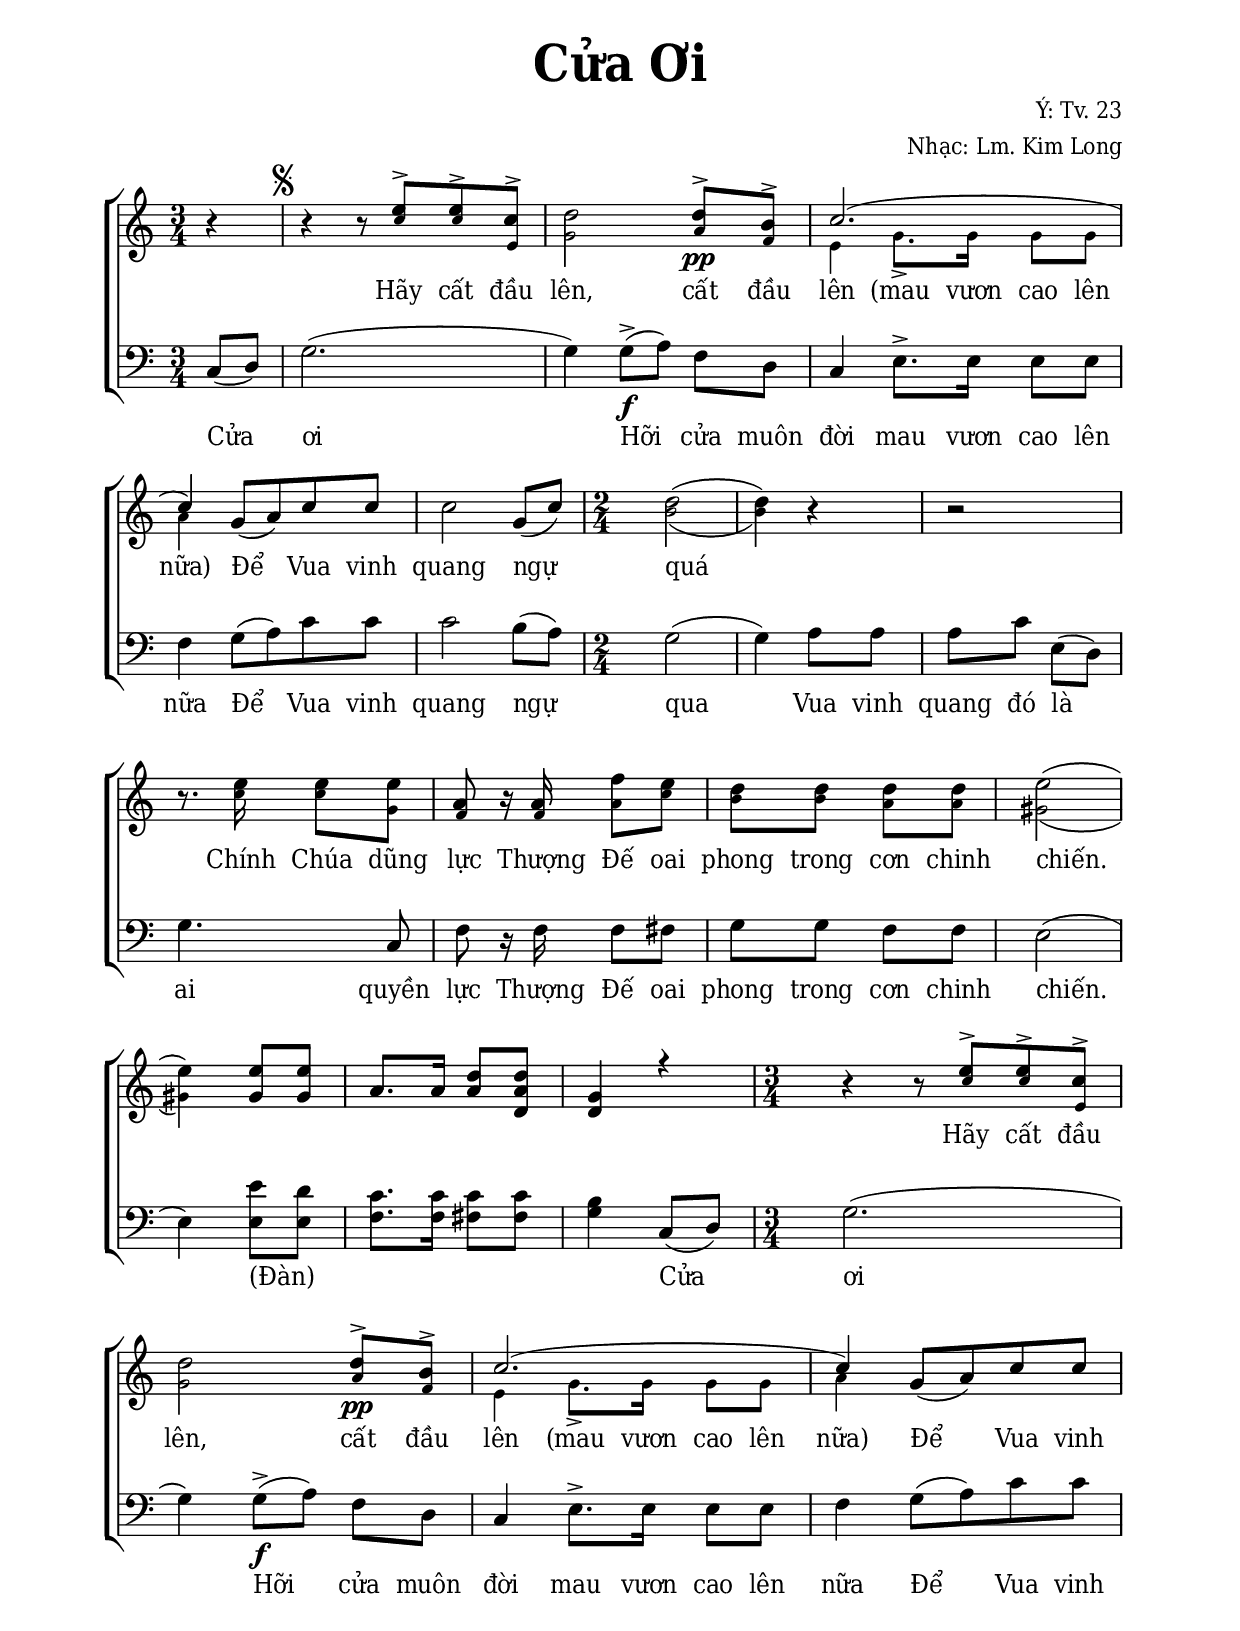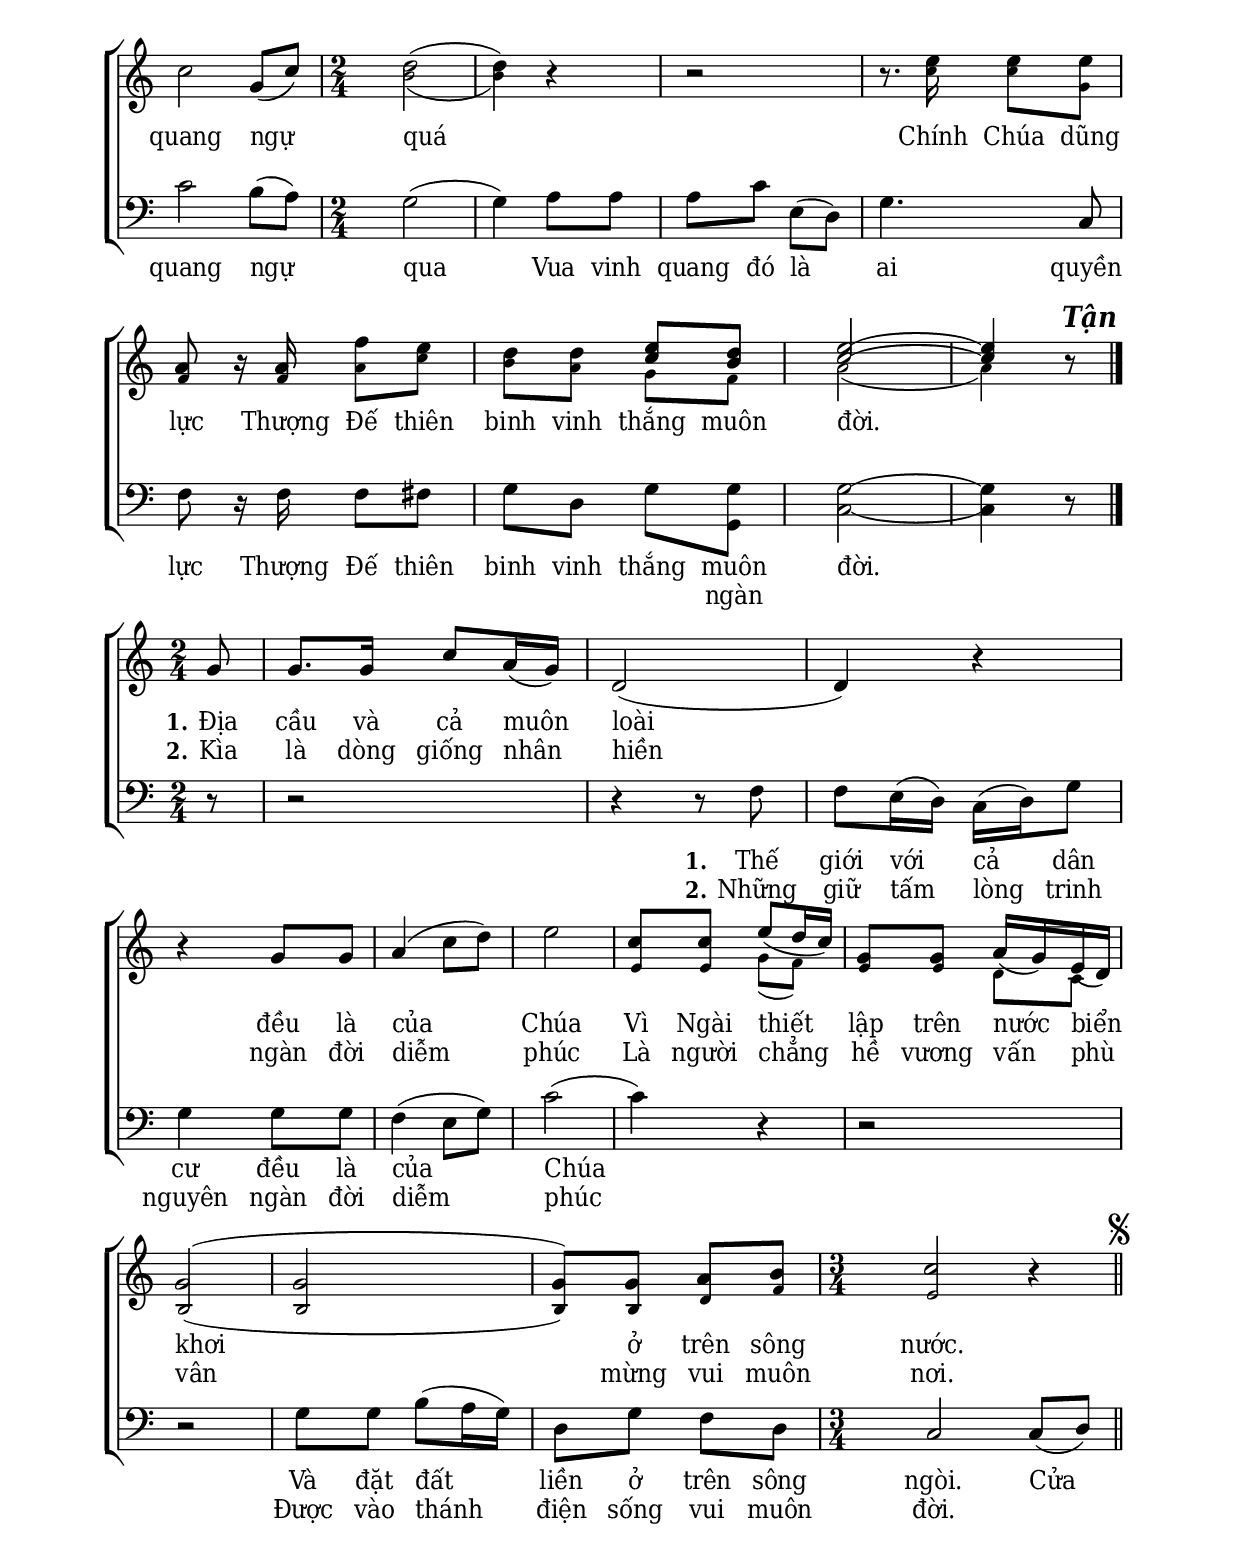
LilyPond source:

% Cài đặt chung
\version "2.22.1"
\include "english.ly"

\header {
  title = \markup { \fontsize #3 "Cửa Ơi" }
  composer = "Ý: Tv. 23"
  arranger = "Nhạc: Lm. Kim Long"
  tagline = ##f
}

% Nhạc điệp khúc
nhacDiepKhucSop = \relative c'' {
  \key c \major \time 3/4
  \partial 4 r4 |
  r4 r8 e ^> e ^> c ^> |
  d2 d8 ^> b ^> |
  c2. ( |
  c4) g8 _( a) c c |
  c2 g8 _( c) |
  
  \time 2/4
  d2 ^( |
  d4) r |
  r2 |
  r8. e16 e8 e |
  a, r16 a f'8 e |
  
  d8 d d d |
  e2 ^( |
  e4)
  <e gs,>8 <e gs,> |
  a,8. a16 <d a>8 <d a d,> |
  <g, d>4 r
  
  r4 r8 e' ^> e ^> c ^> |
  d2 d8 ^> b ^> |
  c2. ( |
  c4) g8 _( a) c c |
  c2 g8 _( c) |
  
  \time 2/4
  d2 ^( |
  d4) r |
  r2 |
  r8. e16 e8 e |
  a, r16 a f'8 e |
  
  %binh vinh
  d8 d <e c> <d b> |
  <c \=1( e \=2( >2 |
  <c \=1) e \=2) >4 r8
  \once  \override Score.RehearsalMark.self-alignment-X = #RIGHT
  \once \override Score.RehearsalMark.font-shape = #'italic
  \once \override Score.RehearsalMark.font-series = #'bold
  \mark "Tận"
}

nhacDiepKhucAlto = \relative c'' {
  \key c \major \time 3/4
  \partial 4 r4 |
  r4 r8 c c e, |
  g2 a8 _\pp f |
  e4 g8. _> g16 g8 g |
  a4 g8 _( a) c c |
  c2 g8 _( c) |
  
  b2 _( |
  b4) r |
  r2 |
  r8. c16 c8 g |
  f r16 f16 a8 c |
  
  b b a a |
  gs2 _( |
  gs4)
  
  \skip 4
  \skip 2
  \skip 2
  
  r4 r8 c c e, |
  g2 a8 _\pp f |
  e4 g8. _> g16 g8 g |
  a4 g8 _( a) c c |
  c2 g8 _( c) |
  
  b2 _( |
  b4) r |
  r2 |
  r8. c16 c8 g |
  f r16 f16 a8 c |
  
  b a g f |
  a2 ( |
  a4) r8
}

nhacDiepKhucBas = \relative c {
  \key c \major \time 3/4
  \partial 4 c8[( d)] |

  \once \override Score.RehearsalMark.font-size = #0.1
  \mark \markup { \musicglyph #"scripts.segno" }
  g2.( |
  g4) g8-> _\f ( [a]) f d |
  c4 e8. -> e16 e8 e |
  f4 g8( a) c c |
  c2 b8( a) |
  
  \time 2/4
  g2 ( |
  g4) a8 a |
  a c e,( d) |
  g4. c,8 |
  f r16 f f8 fs |
  
  g8 g f f |
  e2( |
  e4)
  
  <e' e,>8 <d e,> |
  <c f,>8. <c f,>16 <c fs,>8 <c fs,> |
  <b g>4
  c,8( d)
  
  \time 3/4
  g2.( |
  g4) g8-> _\f ( [a]) f d |
  c4 e8. -> e16 e8 e |
  f4 g8( a) c c |
  c2 b8( a) |
  
  \time 2/4
  g2 ( |
  g4) a8 a |
  a c e,( d) |
  g4. c,8 |
  f r16 f f8 fs |
  g8 d \stemDown g <g g,> |
  <g \=1( c, \=2_( >2 |
  <g \=1) c, \=2) >4 r8 \bar "|."
}

% Nhạc phiên khúc
nhacPhienKhucSop = \relative c'' {
  \key c \major \time 2/4
  \partial 8 g8 |
  g8. g16 c8 a16( g) |
  d2 _( |
  d4) r |
  r g8 g |
  a4 (c8 d) |
  e2 |
  c8 c e _( d16 c) |
  g8 g a16 _( g) e _( d) |
  g2 ^( |
  g2 |
  g8) g a b |
  
  \time 3/4
  c2 r4 \bar "||"
}

nhacPhienKhucAlto = \relative c' {
  \skip 8
  \skip 2
  \skip 2
  \skip 4 r4
  r \skip 4
  \skip 2
  \skip 2
  e8 e g( f) |
  e e d c |
  b2 _( |
  b |
  b8) b d f |
  e2 r4
}

nhacPhienKhucBas = \relative c {
  r8 |
  r2 |
  r4 r8 f8 |
  f e16( d) c( d) g8 |
  g4 g8 g |
  f4( e8 g) |
  c2( |
  c4) r |
  r2 |
  r2 |
  g8 g b( a16 g) |
  d8 g f d |
  c2 c8 (d)
  \once \override Score.RehearsalMark.font-size = #0.1
  \mark \markup { \musicglyph #"scripts.segno" }
}

% Lời điệp khúc
loiDiepKhucAlto = \lyricmode {
  Hãy cất đầu lên, cất đầu lên
  (mau vươn cao lên nữa)
  Để Vua vinh quang ngự quá
  Chính Chúa dũng lực Thượng Đế oai phong trong cơn chinh chiến.
  
  Hãy cất đầu lên, cất đầu lên
  (mau vươn cao lên nữa)
  Để Vua vinh quang ngự quá
  Chính Chúa dũng lực Thượng Đế thiên binh vinh thắng muôn đời.
}

loiDiepKhucBas = \lyricmode {
  Cửa ơi Hỡi cửa muôn đời
  mau vươn cao lên nữa
  Để Vua vinh quang ngự qua
  Vua vinh quang đó là ai
  quyền lực Thượng Đế oai phong trong cơn chinh chiến.
  (Đàn) _ _ _ _ _ _
	Cửa ơi Hỡi cửa muôn đời
  mau vươn cao lên nữa
  Để Vua vinh quang ngự qua
  Vua vinh quang đó là ai
  quyền lực Thượng Đế thiên binh vinh thắng
  <<
    { muôn }
    \new Lyrics {
	    \set associatedVoice = "beBas"
	    ngàn
	  }
  >>
	đời.
}

% Lời phiên khúc
loiPhienKhucMotSop = \lyricmode {
  \set stanza = #"1."
  Địa cầu và cả muôn loài đều là của Chúa
  Vì Ngài thiết lập trên nước biển khơi ở trên sông nước.
}

loiPhienKhucHaiSop = \lyricmode {
  \set stanza = #"2."
  Kìa là dòng giống nhân hiền
  ngàn đời diễm phúc
  Là người chẳng hề vương vấn phù vân
  mừng vui muôn nơi.
}

loiPhienKhucMotBas = \lyricmode {
  \set stanza = #"1."
  Thế giới với cả dân cư đều là của Chúa
  Và đặt đất liền ở trên sông ngòi. Cửa
}

loiPhienKhucHaiBas = \lyricmode {
  \set stanza = #"2."
  Những giữ tấm lòng trinh nguyên ngàn đời diễm phúc
  Được vào thánh điện sống vui muôn đời.
}

% Dàn trang
\paper {
  #(set-paper-size "a4")
  top-margin = 15\mm
  bottom-margin = 15\mm
  left-margin = 20\mm
  right-margin = 20\mm
  indent = #0
  #(define fonts
    (make-pango-font-tree
      "Deja Vu Serif Condensed"
      "Deja Vu Serif Condensed"
      "Deja Vu Serif Condensed"
      (/ 20 20)))
  %page-count = #1
  print-page-number = #f
  system-system-spacing = #'((basic-distance . 15))
  %score-system-spacing = #'((basic-distance . 15))
}

% Đổi kích thước nốt cho bè phụ
notBePhu =
#(define-music-function (font-size music) (number? ly:music?)
   (for-some-music
     (lambda (m)
       (if (music-is-of-type? m 'rhythmic-event)
           (begin
             (set! (ly:music-property m 'tweaks)
                   (cons `(font-size . ,font-size)
                         (ly:music-property m 'tweaks)))
             #t)
           #f))
     music)
   music)

\score {
  \new ChoirStaff \with {
    \override StaffGrouper.staff-staff-spacing = #'(
                            (basic-distance . 14)
                            (padding . 1))
  }
  <<
    \new Staff \with {
        printPartCombineTexts = ##f
      }
      <<
      \new Voice \partCombine 
        \nhacDiepKhucSop
        \notBePhu -2 { \nhacDiepKhucAlto }
      \new NullVoice = nhacThamChieuAlto \nhacDiepKhucAlto
      \new Lyrics \lyricsto nhacThamChieuAlto \loiDiepKhucAlto
      >>
    \new Staff <<
        \clef "bass"
        \new Voice = beBas {
          \nhacDiepKhucBas
        }
        \new Lyrics = "hatLanMot" \lyricsto beBas \loiDiepKhucBas
    >>
  >>
  \layout {
    %\override Lyrics.LyricText.font-size = #+2
    \override Lyrics.LyricSpace.minimum-distance = #1.5
    \override Score.BarNumber.break-visibility = ##(#f #f #f)
    \override Score.SpacingSpanner.uniform-stretching = ##t
  }
}

%\pageBreak

\score {
  \new ChoirStaff <<
    \new Staff \with {
        \consists "Merge_rests_engraver"
        printPartCombineTexts = ##f
      }
      <<
      \new Voice \partCombine 
        \nhacPhienKhucSop
        \notBePhu -2 { \nhacPhienKhucAlto }
      \new NullVoice = nhacThamChieu \nhacPhienKhucSop
      \new Lyrics \lyricsto nhacThamChieu \loiPhienKhucMotSop
      \new Lyrics \lyricsto nhacThamChieu \loiPhienKhucHaiSop
      >>
    \new Staff <<
        \clef "bass"
        \new Voice = beBas {
          \nhacPhienKhucBas
        }
        \new Lyrics \lyricsto beBas \loiPhienKhucMotBas
        \new Lyrics \lyricsto beBas \loiPhienKhucHaiBas
    >>
  >>
  \layout {
    %\override Staff.TimeSignature.transparent = ##t
    %\override Lyrics.LyricText.font-size = #+2
    \override Lyrics.LyricSpace.minimum-distance = #2
    \override Score.BarNumber.break-visibility = ##(#f #f #f)
    \override Score.SpacingSpanner.uniform-stretching = ##t
  }
}
